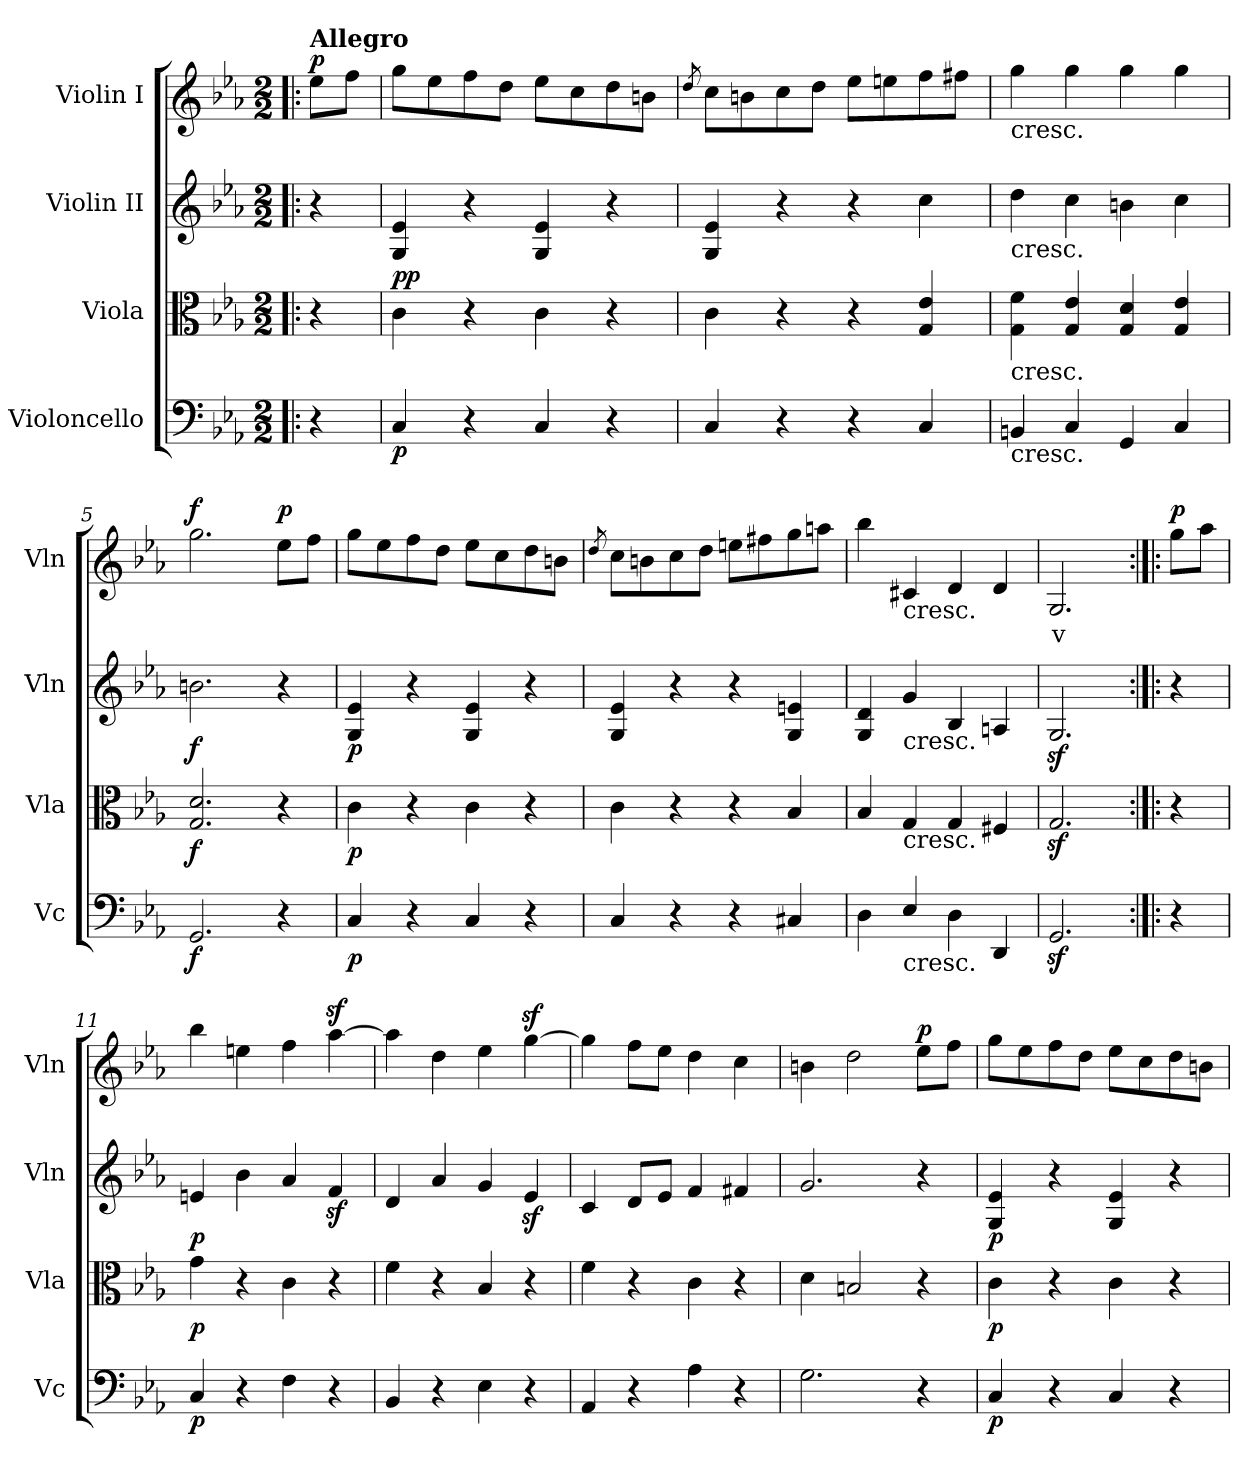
**kern	**dynam	**kern	**dynam	**kern	**dynam	**kern	**text	**dynam
*part4	*part4	*part3	*part3	*part2	*part2	*part1	*part1	*part1
*staff4	*staff4	*staff3	*staff3	*staff2	*staff2	*staff1	*staff1	*staff1
*I"Violoncello	*	*I"Viola	*	*I"Violin II	*	*I"Violin I	*	*
*I'Vc	*	*I'Vla	*	*I'Vln	*	*I'Vln	*	*
*clefF4	*	*clefC3	*	*clefG2	*	*clefG2	*	*
*k[b-e-a-]	*	*k[b-e-a-]	*	*k[b-e-a-]	*	*k[b-e-a-]	*	*
*M2/2	*	*M2/2	*	*M2/2	*	*M2/2	*	*
*MM170	*	*MM170	*	*MM170	*	*MM170	*	*
=1!|:	=1!|:	=1!|:	=1!|:	=1!|:	=1!|:	=1!|:	=1!|:	=1!|:
!	!	!	!	!	!	!LO:TX:a:B:t=Allegro	!	!
!	!	!	!	!	!	!	!	!LO:DY:b
4r	.	4r	.	4r	.	8ee-\L	.	p
.	.	.	.	.	.	8ff\J	.	.
=2	=2	=2	=2	=2	=2	=2	=2	=2
!	!LO:DY:b	!	!LO:DY:b	!	!	!	!	!
!	!	!	!LO:DY:n=1:a	!	!	!	!	!
4C/	p	4c\	p p	4G/ 4e-/	.	8gg\L	.	.
.	.	.	.	.	.	8ee-\	.	.
4r	.	4r	.	4r	.	8ff\	.	.
.	.	.	.	.	.	8dd\J	.	.
4C/	.	4c\	.	4G/ 4e-/	.	8ee-\L	.	.
.	.	.	.	.	.	8cc\	.	.
4r	.	4r	.	4r	.	8dd\	.	.
.	.	.	.	.	.	8bn\J	.	.
=3	=3	=3	=3	=3	=3	=3	=3	=3
.	.	.	.	.	.	8qdd/	.	.
4C/	.	4c\	.	4G/ 4e-/	.	8cc\L	.	.
.	.	.	.	.	.	8bn\	.	.
4r	.	4r	.	4r	.	8cc\	.	.
.	.	.	.	.	.	8dd\J	.	.
4r	.	4r	.	4r	.	8ee-\L	.	.
.	.	.	.	.	.	8een\	.	.
4C/	.	4G/ 4e-/	.	4cc\	.	8ff\	.	.
.	.	.	.	.	.	8ff#X\J	.	.
=4	=4	=4	=4	=4	=4	=4	=4	=4
!	!	!	!	!	!	!LO:TX:b:t=cresc.	!	!
!	!	!	!	!LO:TX:b:t=cresc.	!	!	!	!
!	!	!LO:TX:b:t=cresc.	!	!	!	!	!	!
!LO:TX:b:t=cresc.	!	!	!	!	!	!	!	!
4BBn/	.	4G\ 4f\	.	4dd\	.	4gg\	.	.
4C/	.	4G/ 4e-/	.	4cc\	.	4gg\	.	.
4GG/	.	4G/ 4d/	.	4bn\	.	4gg\	.	.
4C/	.	4G/ 4e-/	.	4cc\	.	4gg\	.	.
!!LO:LB:g=z
=5	=5	=5	=5	=5	=5	=5	=5	=5
!	!LO:DY:b	!	!LO:DY:b	!	!LO:DY:b	!	!	!LO:DY:b
2.GG/	f	2.G/ 2.d/	f	2.bn\	f	2.gg\	.	f
!	!	!	!	!	!	!	!	!LO:DY:b
4r	.	4r	.	4r	.	8ee-\L	.	p
.	.	.	.	.	.	8ff\J	.	.
!!LO:PB:g=z
=6	=6	=6	=6	=6	=6	=6	=6	=6
!	!LO:DY:b	!	!LO:DY:b	!	!LO:DY:b	!	!	!
4C/	p	4c\	p	4G/ 4e-/	p	8gg\L	.	.
.	.	.	.	.	.	8ee-\	.	.
4r	.	4r	.	4r	.	8ff\	.	.
.	.	.	.	.	.	8dd\J	.	.
4C/	.	4c\	.	4G/ 4e-/	.	8ee-\L	.	.
.	.	.	.	.	.	8cc\	.	.
4r	.	4r	.	4r	.	8dd\	.	.
.	.	.	.	.	.	8bn\J	.	.
=7	=7	=7	=7	=7	=7	=7	=7	=7
.	.	.	.	.	.	8qdd/	.	.
4C/	.	4c\	.	4G/ 4e-/	.	8cc\L	.	.
.	.	.	.	.	.	8bn\	.	.
4r	.	4r	.	4r	.	8cc\	.	.
.	.	.	.	.	.	8dd\J	.	.
4r	.	4r	.	4r	.	8een\L	.	.
.	.	.	.	.	.	8ff#X\	.	.
4C#X/	.	4B-/	.	4G/ 4en/	.	8gg\	.	.
.	.	.	.	.	.	8aan\J	.	.
=8	=8	=8	=8	=8	=8	=8	=8	=8
4D\	.	4B-/	.	4G/ 4d/	.	4bb-\	.	.
!	!	!	!	!	!	!LO:TX:b:t=cresc.	!	!
!	!	!	!	!LO:TX:b:t=cresc.	!	!	!	!
!	!	!LO:TX:b:t=cresc.	!	!	!	!	!	!
!LO:TX:b:t=cresc.	!	!	!	!	!	!	!	!
4E-/	.	4G/	.	4g/	.	4c#X/	.	.
4D\	.	4G/	.	4B-/	.	4d/	.	.
4DD/	.	4F#X/	.	4An/	.	4d/	.	.
=9	=9	=9	=9	=9	=9	=9	=9	=9
2.GGz</	.	2.Gz>/	.	2.Gz>/	.	2.G/	v	.
=10:|!|:	=10:|!|:	=10:|!|:	=10:|!|:	=10:|!|:	=10:|!|:	=10:|!|:	=10:|!|:	=10:|!|:
!	!	!	!	!	!	!	!	!LO:DY:b
4r	.	4r	.	4r	.	8gg\L	.	p
.	.	.	.	.	.	8aa-\J	.	.
!!LO:PB:g=z
=11	=11	=11	=11	=11	=11	=11	=11	=11
!	!LO:DY:b	!	!LO:DY:b	!	!LO:DY:b	!	!	!
4C/	p	4g\	p	4en/	p	4bb-\	.	.
4r	.	4r	.	4b-\	.	4een\	.	.
4F\	.	4c\	.	4a-/	.	4ff\	.	.
4r	.	4r	.	4fz</	.	[4aa-z<\	.	.
=12	=12	=12	=12	=12	=12	=12	=12	=12
4BB-/	.	4f\	.	4d/	.	4aa-\]	.	.
4r	.	4r	.	4a-/	.	4dd\	.	.
4E-\	.	4B-/	.	4g/	.	4ee-\	.	.
4r	.	4r	.	4e-z</	.	[4ggz<\	.	.
=13	=13	=13	=13	=13	=13	=13	=13	=13
4AA-/	.	4f\	.	4c/	.	4gg\]	.	.
4r	.	4r	.	8d/L	.	8ff\L	.	.
.	.	.	.	8e-/J	.	8ee-\J	.	.
4A-\	.	4c\	.	4f/	.	4dd\	.	.
4r	.	4r	.	4f#X/	.	4cc\	.	.
=14	=14	=14	=14	=14	=14	=14	=14	=14
2.G\	.	4d\	.	2.g/	.	4bn\	.	.
.	.	2Bn/	.	.	.	2dd\	.	.
!	!	!	!	!	!	!	!	!LO:DY:b
4r	.	4r	.	4r	.	8ee-\L	.	p
.	.	.	.	.	.	8ff\J	.	.
=15	=15	=15	=15	=15	=15	=15	=15	=15
!	!LO:DY:b	!	!LO:DY:b	!	!LO:DY:b	!	!	!
4C/	p	4c\	p	4G/ 4e-/	p	8gg\L	.	.
.	.	.	.	.	.	8ee-\	.	.
4r	.	4r	.	4r	.	8ff\	.	.
.	.	.	.	.	.	8dd\J	.	.
4C/	.	4c\	.	4G/ 4e-/	.	8ee-\L	.	.
.	.	.	.	.	.	8cc\	.	.
4r	.	4r	.	4r	.	8dd\	.	.
.	.	.	.	.	.	8bn\J	.	.
=	=	=	=	=	=	=	=	=
*-	*-	*-	*-	*-	*-	*-	*-	*-
